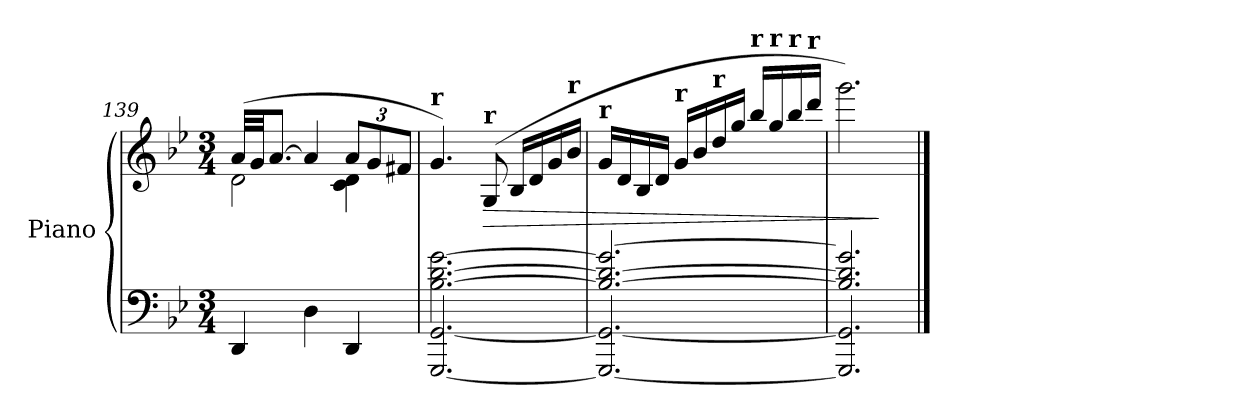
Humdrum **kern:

**kern	**kern	**dynam
*part1	*part1	*part1
*staff2	*staff1	*staff1/2
*I"Piano	*	*
*I'Pno.	*	*
*clefF4	*clefG2	*
*k[b-e-]	*k[b-e-]	*
*M3/4	*M3/4	*
=139	=139	=139
*	*^	*
4DD/	(32a/LLL	2d\	.
.	32g/JJ	.	.
.	[8.a/J	.	.
4D\	4a/]	.	.
*	*Xbrackettup	*	*
4DD/	12a/L	4c\ 4d\	.
.	12g/	.	.
.	12f#X/J	.	.
*	*v	*v	*
=140	=140	=140
*^	*	*
!	!	!LO:TX:a:B:t=r	!
[2.B-\ [2.d\ [2.g\	[2.GGG/ [2.GG/	4.g/)	.
!	!	!LO:TX:a:B:t=r	!
!	!	!	!LO:HP:b
.	.	(8G/	>
.	.	16B-/LL	.
.	.	16d/	.
.	.	16g/	.
!	!	!LO:TX:a:B:t=r	!
.	.	16b-/JJ	.
=141	=141	=141	=141
!	!	!LO:TX:a:B:t=r	!
2.B-/_ 2.d/_ 2.g/_	2.GGG/_ 2.GG/_	16g/LL	.
.	.	16d/	.
.	.	16B-/	.
.	.	16d/JJ	.
!	!	!LO:TX:a:B:t=r	!
.	.	16g/LL	.
.	.	16b-/	.
!	!	!LO:TX:a:B:t=r	!
.	.	16dd/	.
.	.	16gg/JJ	.
!	!	!LO:TX:a:B:t=r	!
.	.	16bb-/LL	.
!	!	!LO:TX:a:B:t=r	!
.	.	16gg/	.
!	!	!LO:TX:a:B:t=r	!
.	.	16bb-/	.
!	!	!LO:TX:a:B:t=r	!
.	.	16ddd/JJ	.
!!LO:PB:g=z
=142	=142	=142	=142
2.B-/] 2.d/] 2.g/]	2.GGG/] 2.GG/]	2.ggg\)	.
*v	*v	*	*
.	.	]
==	==	==
*-	*-	*-
